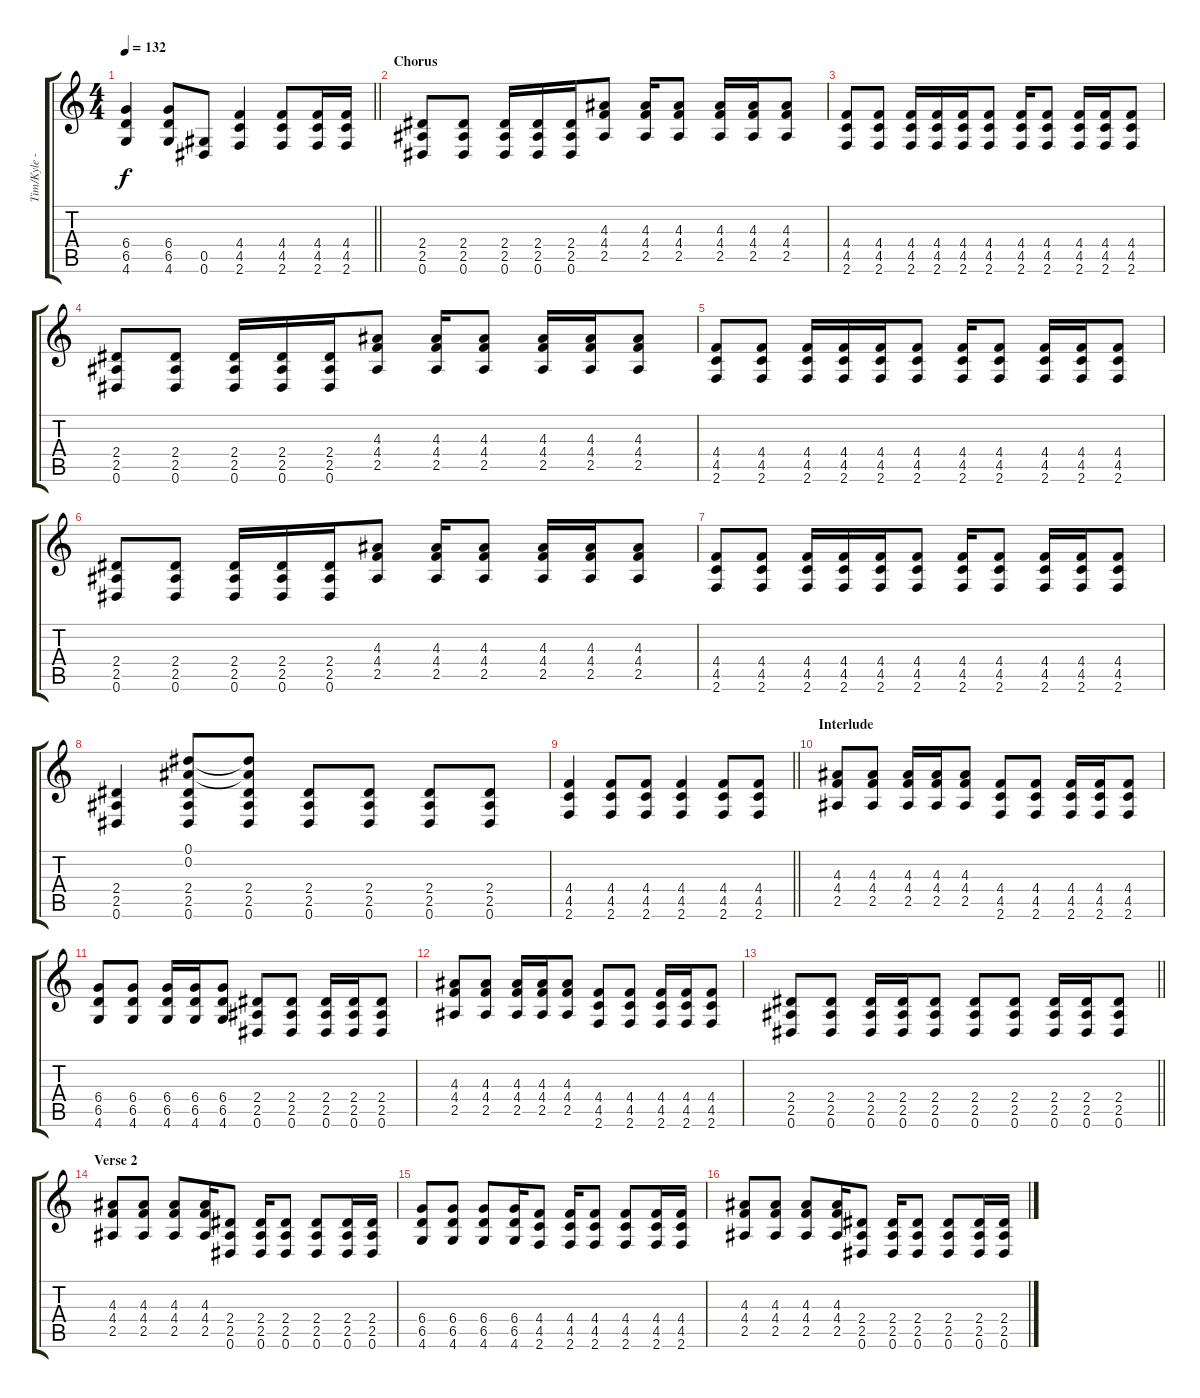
\track ("Tim/Kyle - Guitar" "Tim/Kyle -") {instrument distortionguitar}
\staff {score tabs}
\tuning (Eb4 Bb3 Gb3 Db3 Ab2 Eb2) {hide}
\ts (4 4)
\tempo 132
\clef g2
\barLineRight lightlight
\ks c
(6.4 6.5 4.6).4{dy f} (6.4 6.5 4.6).8 (0.5 0.6).8 (4.4 4.5 2.6).4 (4.4 4.5 2.6).8 (4.4 4.5 2.6).16 (4.4 4.5 2.6).16 |
\section ("" "Chorus")
(2.4 2.5 0.6).8 (2.4 2.5 0.6).8 (2.4 2.5 0.6).16 (2.4 2.5 0.6).16 (2.4 2.5 0.6).16 (4.3 4.4 2.5).8 (4.3 4.4 2.5).16 (4.3 4.4 2.5).8 (4.3 4.4 2.5).16 (4.3 4.4 2.5).16 (4.3 4.4 2.5).8 |
(4.4 4.5 2.6).8 (4.4 4.5 2.6).8 (4.4 4.5 2.6).16 (4.4 4.5 2.6).16 (4.4 4.5 2.6).16 (4.4 4.5 2.6).8 (4.4 4.5 2.6).16 (4.4 4.5 2.6).8 (4.4 4.5 2.6).16 (4.4 4.5 2.6).16 (4.4 4.5 2.6).8 |
(2.4 2.5 0.6).8 (2.4 2.5 0.6).8 (2.4 2.5 0.6).16 (2.4 2.5 0.6).16 (2.4 2.5 0.6).16 (4.3 4.4 2.5).8 (4.3 4.4 2.5).16 (4.3 4.4 2.5).8 (4.3 4.4 2.5).16 (4.3 4.4 2.5).16 (4.3 4.4 2.5).8 |
(4.4 4.5 2.6).8 (4.4 4.5 2.6).8 (4.4 4.5 2.6).16 (4.4 4.5 2.6).16 (4.4 4.5 2.6).16 (4.4 4.5 2.6).8 (4.4 4.5 2.6).16 (4.4 4.5 2.6).8 (4.4 4.5 2.6).16 (4.4 4.5 2.6).16 (4.4 4.5 2.6).8 |
(2.4 2.5 0.6).8 (2.4 2.5 0.6).8 (2.4 2.5 0.6).16 (2.4 2.5 0.6).16 (2.4 2.5 0.6).16 (4.3 4.4 2.5).8 (4.3 4.4 2.5).16 (4.3 4.4 2.5).8 (4.3 4.4 2.5).16 (4.3 4.4 2.5).16 (4.3 4.4 2.5).8 |
(4.4 4.5 2.6).8 (4.4 4.5 2.6).8 (4.4 4.5 2.6).16 (4.4 4.5 2.6).16 (4.4 4.5 2.6).16 (4.4 4.5 2.6).8 (4.4 4.5 2.6).16 (4.4 4.5 2.6).8 (4.4 4.5 2.6).16 (4.4 4.5 2.6).16 (4.4 4.5 2.6).8 |
(2.4 2.5 0.6).4 (0.1 0.2 2.4 2.5 0.6).8 (0.1{t} 0.2{t} 2.4 2.5 0.6).8 (2.4 2.5 0.6).8 (2.4 2.5 0.6).8 (2.4 2.5 0.6).8 (2.4 2.5 0.6).8 |
\barLineRight lightlight
(4.4 4.5 2.6).4 (4.4 4.5 2.6).8 (4.4 4.5 2.6).8 (4.4 4.5 2.6).4 (4.4 4.5 2.6).8 (4.4 4.5 2.6).8 |
\section ("" "Interlude")
(4.3 4.4 2.5).8 (4.3 4.4 2.5).8 (4.3 4.4 2.5).16 (4.3 4.4 2.5).16 (4.3 4.4 2.5).8 (4.4 4.5 2.6).8 (4.4 4.5 2.6).8 (4.4 4.5 2.6).16 (4.4 4.5 2.6).16 (4.4 4.5 2.6).8 |
(6.4 6.5 4.6).8 (6.4 6.5 4.6).8 (6.4 6.5 4.6).16 (6.4 6.5 4.6).16 (6.4 6.5 4.6).8 (2.4 2.5 0.6).8 (2.4 2.5 0.6).8 (2.4 2.5 0.6).16 (2.4 2.5 0.6).16 (2.4 2.5 0.6).8 |
(4.3 4.4 2.5).8 (4.3 4.4 2.5).8 (4.3 4.4 2.5).16 (4.3 4.4 2.5).16 (4.3 4.4 2.5).8 (4.4 4.5 2.6).8 (4.4 4.5 2.6).8 (4.4 4.5 2.6).16 (4.4 4.5 2.6).16 (4.4 4.5 2.6).8 |
\barLineRight lightlight
(2.4 2.5 0.6).8 (2.4 2.5 0.6).8 (2.4 2.5 0.6).16 (2.4 2.5 0.6).16 (2.4 2.5 0.6).8 (2.4 2.5 0.6).8 (2.4 2.5 0.6).8 (2.4 2.5 0.6).16 (2.4 2.5 0.6).16 (2.4 2.5 0.6).8 |
\section ("" "Verse 2")
(4.3 4.4 2.5).8 (4.3 4.4 2.5).8 (4.3 4.4 2.5).8 (4.3 4.4 2.5).16 (2.4 2.5 0.6).8 (2.4 2.5 0.6).16 (2.4 2.5 0.6).8 (2.4 2.5 0.6).8 (2.4 2.5 0.6).16 (2.4 2.5 0.6).16 |
(6.4 6.5 4.6).8 (6.4 6.5 4.6).8 (6.4 6.5 4.6).8 (6.4 6.5 4.6).16 (4.4 4.5 2.6).8 (4.4 4.5 2.6).16 (4.4 4.5 2.6).8 (4.4 4.5 2.6).8 (4.4 4.5 2.6).16 (4.4 4.5 2.6).16 |
(4.3 4.4 2.5).8 (4.3 4.4 2.5).8 (4.3 4.4 2.5).8 (4.3 4.4 2.5).16 (2.4 2.5 0.6).8 (2.4 2.5 0.6).16 (2.4 2.5 0.6).8 (2.4 2.5 0.6).8 (2.4 2.5 0.6).16 (2.4 2.5 0.6).16
